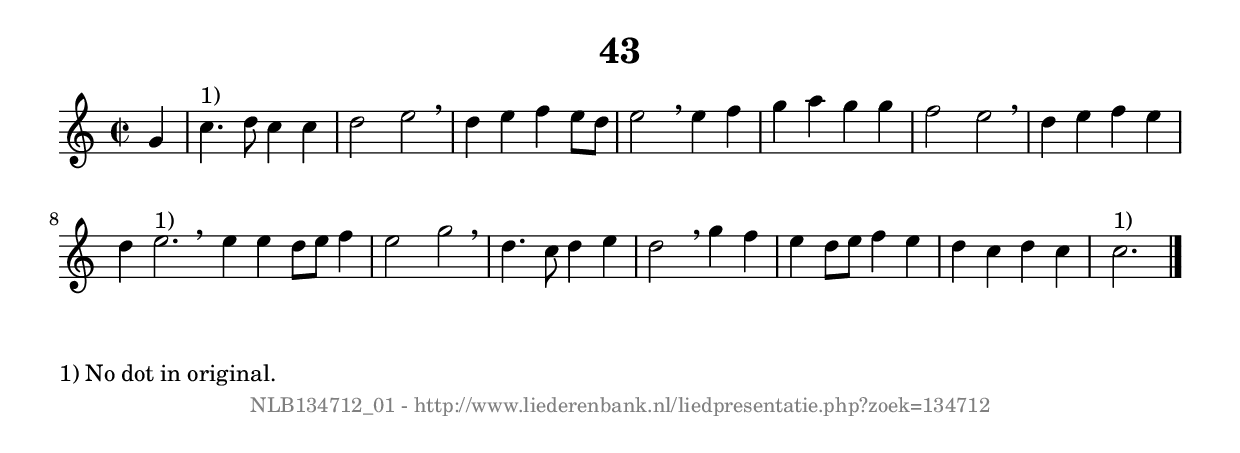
%
% produced by wce2krn 1.64 (7 June 2014)
%
\version"2.16"
#(append! paper-alist '(("long" . (cons (* 210 mm) (* 2000 mm)))))
#(set-default-paper-size "long")
sb = {\breathe}
mBreak = {\breathe }
bBreak = {\breathe }
x = {\once\override NoteHead #'style = #'cross }
gl=\glissando
itime={\override Staff.TimeSignature #'stencil = ##f }
ficta = {\once\set suggestAccidentals = ##t}
fine = {\once\override Score.RehearsalMark #'self-alignment-X = #1 \mark \markup {\italic{Fine}}}
dc = {\once\override Score.RehearsalMark #'self-alignment-X = #1 \mark \markup {\italic{D.C.}}}
dcf = {\once\override Score.RehearsalMark #'self-alignment-X = #1 \mark \markup {\italic{D.C. al Fine}}}
dcc = {\once\override Score.RehearsalMark #'self-alignment-X = #1 \mark \markup {\italic{D.C. al Coda}}}
ds = {\once\override Score.RehearsalMark #'self-alignment-X = #1 \mark \markup {\italic{D.S.}}}
dsf = {\once\override Score.RehearsalMark #'self-alignment-X = #1 \mark \markup {\italic{D.S. al Fine}}}
dsc = {\once\override Score.RehearsalMark #'self-alignment-X = #1 \mark \markup {\italic{D.S. al Coda}}}
pv = {\set Score.repeatCommands = #'((volta "1"))}
sv = {\set Score.repeatCommands = #'((volta "2"))}
tv = {\set Score.repeatCommands = #'((volta "3"))}
qv = {\set Score.repeatCommands = #'((volta "4"))}
xv = {\set Score.repeatCommands = #'((volta #f))}
\header{ tagline = ""
title = "43"
}
\score {{
\key c \major
\relative g'
{
\set melismaBusyProperties = #'()
\partial 32*8
\time 2/2
\tempo 4=120
\override Score.MetronomeMark #'transparent = ##t
\override Score.RehearsalMark #'break-visibility = #(vector #t #t #f)
g4 c4.^"1)" d8 c4 c d2 e \sb d4 e f e8 d e2 \sb e4 f g a g g f2 e \sb d4 e f e d4 e2.^"1)" \bar":|:" \bBreak
e4 e d8 e f4 e2 g \sb d4. c8 d4 e d2 \sb g4 f e d8 e f4 e d c d c c2.^"1)" \bar"|."
 }}
 \midi { }
 \layout {
            indent = 0.0\cm
}
}
\markup { \wordwrap-string #" 
1) No dot in original.
"}
\markup { \vspace #0 } \markup { \with-color #grey \fill-line { \center-column { \smaller "NLB134712_01 - http://www.liederenbank.nl/liedpresentatie.php?zoek=134712" } } }
